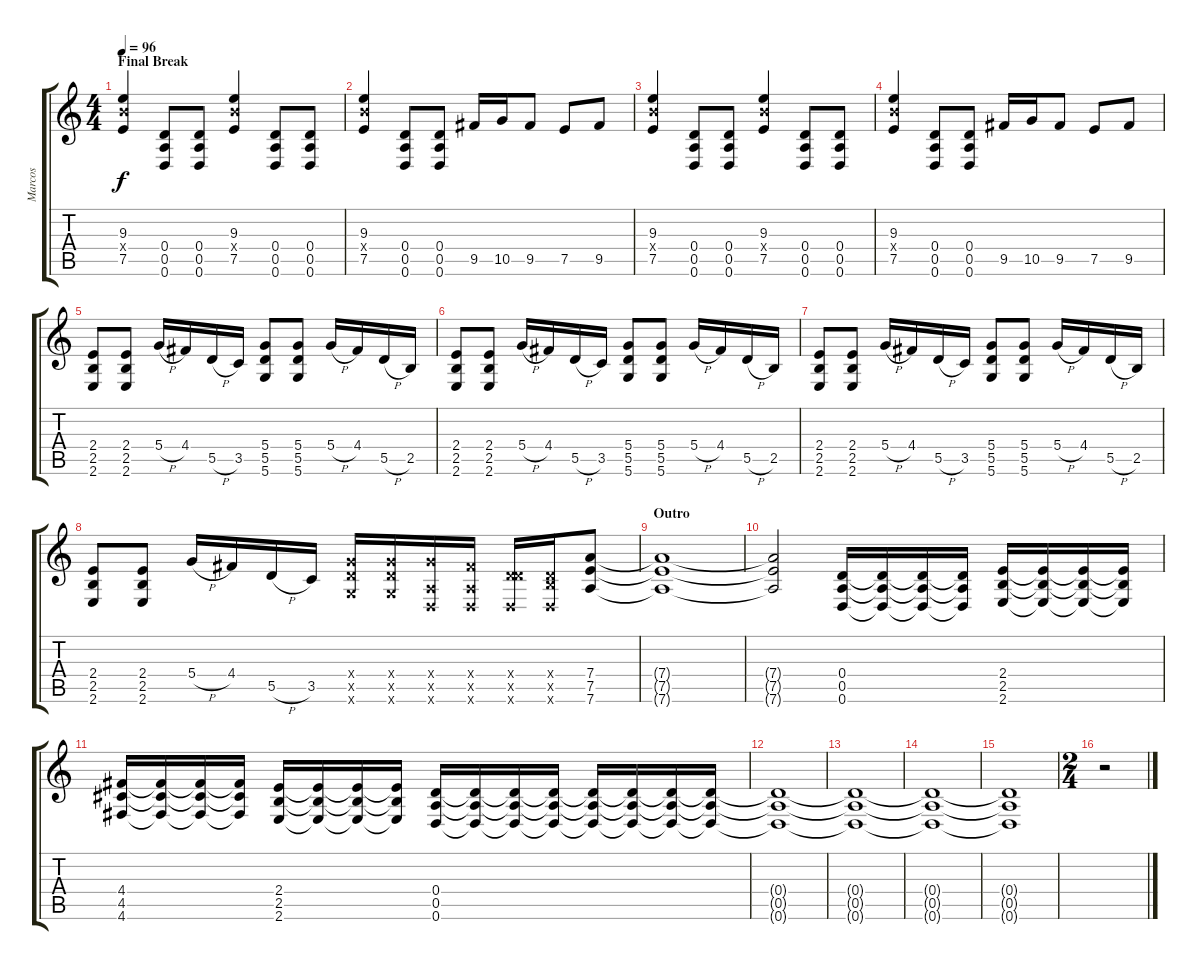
\track ("Marcos" "Marcos") {instrument distortionguitar}
\staff {score tabs}
\tuning (E4 B3 G3 D3 A2 D2) {hide}
\ts (4 4)
\section ("" "Final Break")
\tempo 96
\clef g2
\ks c
(9.3 9.4{x} 7.5).4{dy f} (0.4 0.5 0.6).8 (0.4 0.5 0.6).8 (9.3 9.4{x} 7.5).4 (0.4 0.5 0.6).8 (0.4 0.5 0.6).8 |
(9.3 9.4{x} 7.5).4 (0.4 0.5 0.6).8 (0.4 0.5 0.6).8 9.5.16 10.5.16 9.5.8 7.5.8 9.5.8 |
(9.3 9.4{x} 7.5).4 (0.4 0.5 0.6).8 (0.4 0.5 0.6).8 (9.3 9.4{x} 7.5).4 (0.4 0.5 0.6).8 (0.4 0.5 0.6).8 |
(9.3 9.4{x} 7.5).4 (0.4 0.5 0.6).8 (0.4 0.5 0.6).8 9.5.16 10.5.16 9.5.8 7.5.8 9.5.8 |
(2.4 2.5 2.6).8 (2.4 2.5 2.6).8 5.4{h}.16 4.4.16 5.5{h}.16 3.5.16 (5.4 5.5 5.6).8 (5.4 5.5 5.6).8 5.4{h}.16 4.4.16 5.5{h}.16 2.5.16 |
(2.4 2.5 2.6).8 (2.4 2.5 2.6).8 5.4{h}.16 4.4.16 5.5{h}.16 3.5.16 (5.4 5.5 5.6).8 (5.4 5.5 5.6).8 5.4{h}.16 4.4.16 5.5{h}.16 2.5.16 |
(2.4 2.5 2.6).8 (2.4 2.5 2.6).8 5.4{h}.16 4.4.16 5.5{h}.16 3.5.16 (5.4 5.5 5.6).8 (5.4 5.5 5.6).8 5.4{h}.16 4.4.16 5.5{h}.16 2.5.16 |
(2.4 2.5 2.6).8 (2.4 2.5 2.6).8 5.4{h}.16 4.4.16 5.5{h}.16 3.5.16 (5.4{x} 5.5{x} 5.6{x}).16 (5.4{x} 5.5{x} 5.6{x}).16 (5.4{x} 0.5{x} 0.6{x}).16 (4.4{x} 0.5{x} 0.6{x}).16 (0.4{x} 5.5{x} 0.6{x}).16 (0.4{x} 2.5{x} 0.6{x}).16 (7.4 7.5 7.6).8 |
\section ("" "Outro")
(7.4{t} 7.5{t} 7.6{t}).1 |
(7.4{t} 7.5{t} 7.6{t}).2 (0.4 0.5 0.6).16 (0.4{t} 0.5{t} 0.6{t}).16 (0.4{t} 0.5{t} 0.6{t}).16 (0.4{t} 0.5{t} 0.6{t}).16 (2.4 2.5 2.6).16 (2.4{t} 2.5{t} 2.6{t}).16 (2.4{t} 2.5{t} 2.6{t}).16 (2.4{t} 2.5{t} 2.6{t}).16 |
(4.4 4.5 4.6).16 (4.4{t} 4.5{t} 4.6{t}).16 (4.4{t} 4.5{t} 4.6{t}).16 (4.4{t} 4.5{t} 4.6{t}).16 (2.4 2.5 2.6).16 (2.4{t} 2.5{t} 2.6{t}).16 (2.4{t} 2.5{t} 2.6{t}).16 (2.4{t} 2.5{t} 2.6{t}).16 (0.4 0.5 0.6).16 (0.4{t} 0.5{t} 0.6{t}).16 (0.4{t} 0.5{t} 0.6{t}).16 (0.4{t} 0.5{t} 0.6{t}).16 (0.4{t} 0.5{t} 0.6{t}).16 (0.4{t} 0.5{t} 0.6{t}).16 (0.4{t} 0.5{t} 0.6{t}).16 (0.4{t} 0.5{t} 0.6{t}).16 |
(0.4{t} 0.5{t} 0.6{t}).1 |
(0.4{t} 0.5{t} 0.6{t}).1 |
(0.4{t} 0.5{t} 0.6{t}).1 |
(0.4{t} 0.5{t} 0.6{t}).1 |
\ts (2 4)
r.2
